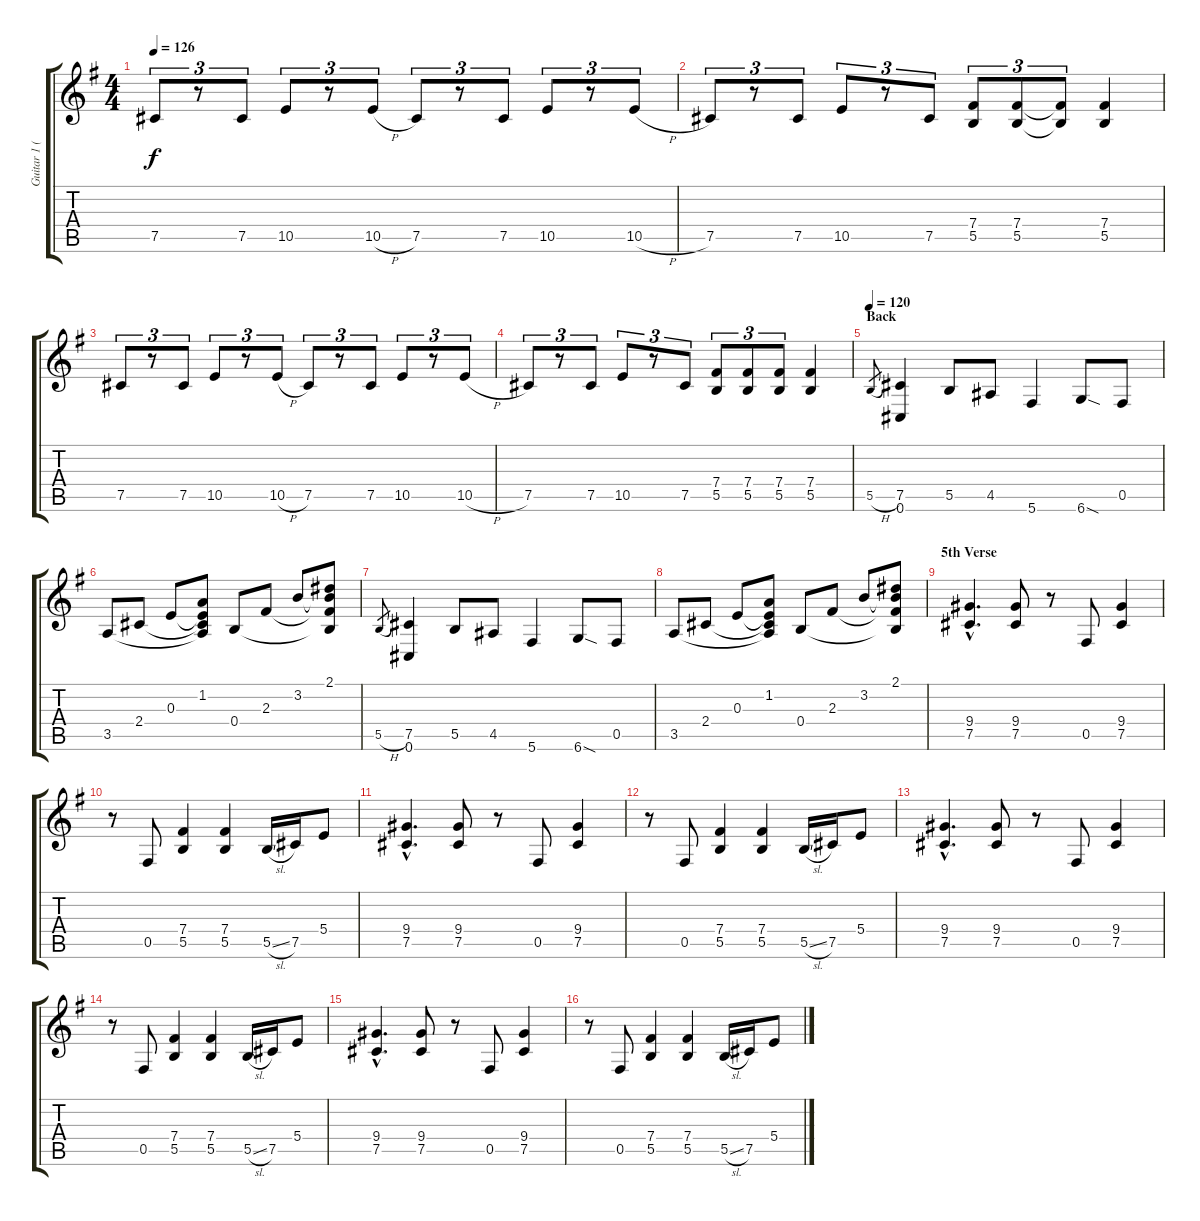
\track ("Guitar 1 (Tony Iommi)" "Guitar 1 (") {instrument overdrivenguitar}
\staff {score tabs}
\tuning (Db4 Ab3 E3 B2 Gb2 Db2) {hide}
\ts (4 4)
\tempo 126
\clef g2
\ks g
7.5.8{tu (3 2) dy f} r.8{tu (3 2)} 7.5.8{tu (3 2)} 10.5.8{tu (3 2)} r.8{tu (3 2)} 10.5{h}.8{tu (3 2)} 7.5.8{tu (3 2)} r.8{tu (3 2)} 7.5.8{tu (3 2)} 10.5.8{tu (3 2)} r.8{tu (3 2)} 10.5{h}.8{tu (3 2)} |
7.5.8{tu (3 2)} r.8{tu (3 2)} 7.5.8{tu (3 2)} 10.5.8{tu (3 2)} r.8{tu (3 2)} 7.5.8{tu (3 2)} (7.4 5.5).8{tu (3 2)} (7.4 5.5).8{tu (3 2)} (7.4{t} 5.5{t}).8{tu (3 2)} (7.4 5.5).4 |
7.5.8{tu (3 2)} r.8{tu (3 2)} 7.5.8{tu (3 2)} 10.5.8{tu (3 2)} r.8{tu (3 2)} 10.5{h}.8{tu (3 2)} 7.5.8{tu (3 2)} r.8{tu (3 2)} 7.5.8{tu (3 2)} 10.5.8{tu (3 2)} r.8{tu (3 2)} 10.5{h}.8{tu (3 2)} |
7.5.8{tu (3 2)} r.8{tu (3 2)} 7.5.8{tu (3 2)} 10.5.8{tu (3 2)} r.8{tu (3 2)} 7.5.8{tu (3 2)} (7.4 5.5).8{tu (3 2)} (7.4 5.5).8{tu (3 2)} (7.4 5.5).8{tu (3 2)} (7.4 5.5).4 |
\section ("" "Back")
\tempo 120
5.5{h}.8{gr} (7.5 0.6).4 5.5.8 4.5.8 5.6.4 6.6{sod}.8 0.5.8 |
3.5.8 2.4.8 0.3.8 (1.2 0.3{t} 2.4{t} 3.5{t}).8 0.4.8 2.3.8 3.2.8 (2.1 3.2{t} 2.3{t} 0.4{t}).8 |
5.5{h}.8{gr} (7.5 0.6).4 5.5.8 4.5.8 5.6.4 6.6{sod}.8 0.5.8 |
3.5.8 2.4.8 0.3.8 (1.2 0.3{t} 2.4{t} 3.5{t}).8 0.4.8 2.3.8 3.2.8 (2.1 3.2{t} 2.3{t} 0.4{t}).8 |
\section ("" "5th Verse")
(9.4{hac} 7.5{hac}).4{d} (9.4 7.5).8 r.8 0.5.8 (9.4 7.5).4 |
r.8 0.5.8 (7.4 5.5).4 (7.4 5.5).4 5.5{sl}.16 7.5.16 5.4.8 |
(9.4{hac} 7.5{hac}).4{d} (9.4 7.5).8 r.8 0.5.8 (9.4 7.5).4 |
r.8 0.5.8 (7.4 5.5).4 (7.4 5.5).4 5.5{sl}.16 7.5.16 5.4.8 |
(9.4{hac} 7.5{hac}).4{d} (9.4 7.5).8 r.8 0.5.8 (9.4 7.5).4 |
r.8 0.5.8 (7.4 5.5).4 (7.4 5.5).4 5.5{sl}.16 7.5.16 5.4.8 |
(9.4{hac} 7.5{hac}).4{d} (9.4 7.5).8 r.8 0.5.8 (9.4 7.5).4 |
r.8 0.5.8 (7.4 5.5).4 (7.4 5.5).4 5.5{sl}.16 7.5.16 5.4.8
